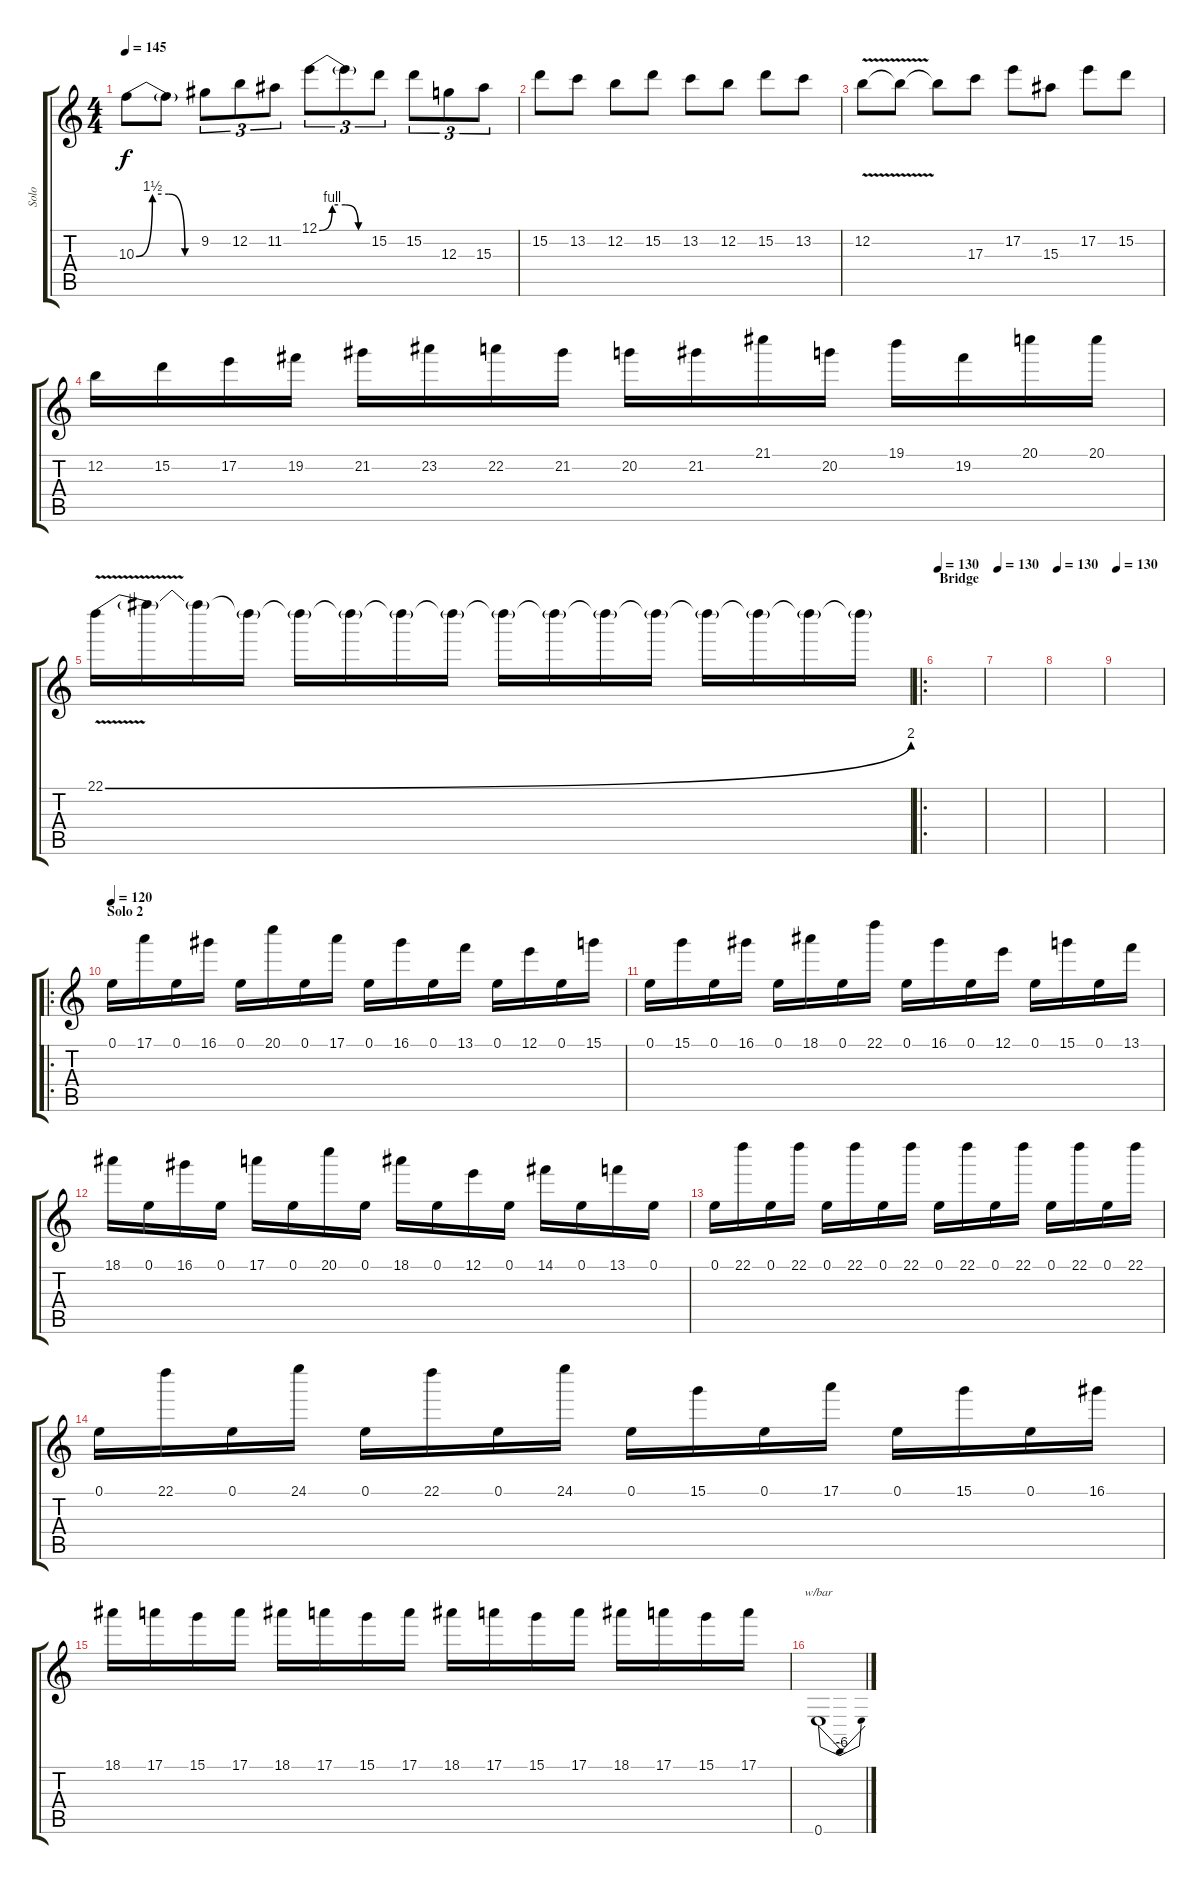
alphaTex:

\track ("Solo" "Solo") {instrument distortionguitar}
\staff {score tabs}
\tuning (E4 B3 G3 D3 A2 E2) {hide}
\ts (4 4)
\tempo 145
\clef g2
\ks c
10.3{be (custom 0 0 15 6 30 6 45 0 60 0)}.8{dy f} 10.3{t}.8 9.2.8{tu (3 2)} 12.2.8{tu (3 2)} 11.2.8{tu (3 2)} 12.1{be (custom 0 0 15 4 30 4 45 0 60 0)}.8{tu (3 2)} 12.1{t}.8{tu (3 2)} 15.2.8{tu (3 2)} 15.2.8{tu (3 2)} 12.3.8{tu (3 2)} 15.3.8{tu (3 2)} |
15.2.8 13.2.8 12.2.8 15.2.8 13.2.8 12.2.8 15.2.8 13.2.8 |
12.2{v}.8 12.2{t}.8 12.2{t}.8 17.3.8 17.2.8 15.3.8 17.2.8 15.2.8 |
12.2.16 15.2.16 17.2.16 19.2.16 21.2.16 23.2.16 22.2.16 21.2.16 20.2.16 21.2.16 21.1.16 20.2.16 19.1.16 19.2.16 20.1.16 20.1.16 |
22.1{be (bend 0 0 60 8) v}.16 22.1{t}.16 22.1{t}.16 22.1{t}.16 22.1{t}.16 22.1{t}.16 22.1{t}.16 22.1{t}.16 22.1{t}.16 22.1{t}.16 22.1{t}.16 22.1{t}.16 22.1{t}.16 22.1{t}.16 22.1{t}.16 22.1{t}.16 |
\ro
\section ("" "Bridge ")
\tempo 130
|
\tempo 130
|
\tempo 130
|
\tempo 130
|
\ro
\section ("" "Solo 2")
\tempo 120
0.1.16 17.1.16 0.1.16 16.1.16 0.1.16 20.1.16 0.1.16 17.1.16 0.1.16 16.1.16 0.1.16 13.1.16 0.1.16 12.1.16 0.1.16 15.1.16 |
0.1.16 15.1.16 0.1.16 16.1.16 0.1.16 18.1.16 0.1.16 22.1.16 0.1.16 16.1.16 0.1.16 12.1.16 0.1.16 15.1.16 0.1.16 13.1.16 |
18.1.16 0.1.16 16.1.16 0.1.16 17.1.16 0.1.16 20.1.16 0.1.16 18.1.16 0.1.16 12.1.16 0.1.16 14.1.16 0.1.16 13.1.16 0.1.16 |
0.1.16 22.1.16 0.1.16 22.1.16 0.1.16 22.1.16 0.1.16 22.1.16 0.1.16 22.1.16 0.1.16 22.1.16 0.1.16 22.1.16 0.1.16 22.1.16 |
0.1.16 22.1.16 0.1.16 24.1.16 0.1.16 22.1.16 0.1.16 24.1.16 0.1.16 15.1.16 0.1.16 17.1.16 0.1.16 15.1.16 0.1.16 16.1.16 |
18.1.16 17.1.16 15.1.16 17.1.16 18.1.16 17.1.16 15.1.16 17.1.16 18.1.16 17.1.16 15.1.16 17.1.16 18.1.16 17.1.16 15.1.16 17.1.16 |
0.6.1{tbe (dip default 0 0 30 -24 60 0)}
